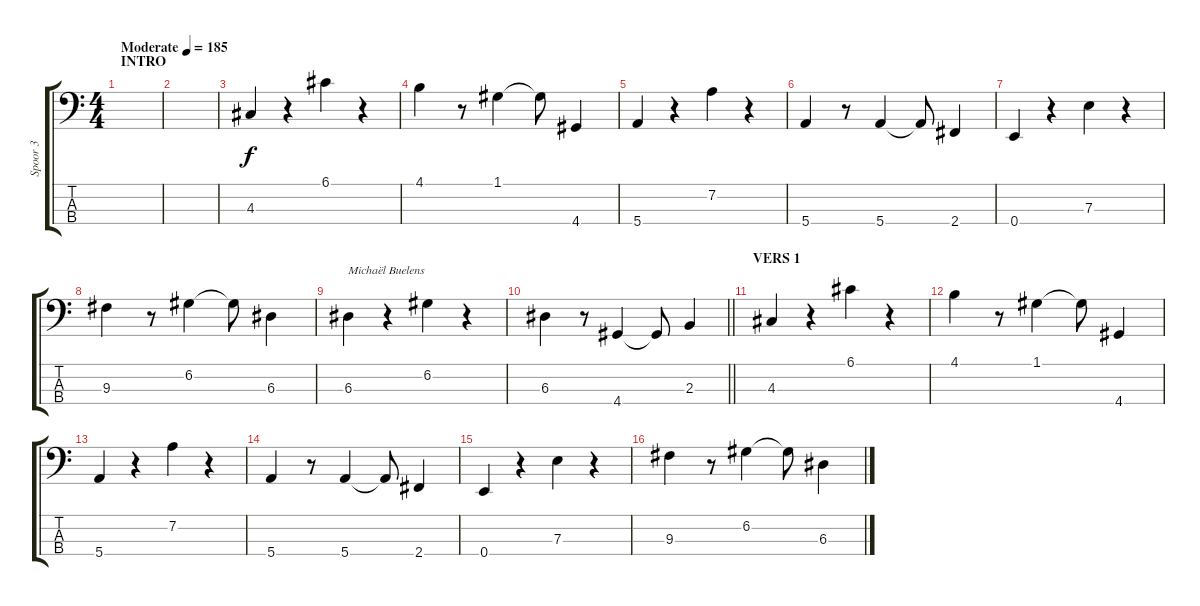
\track ("Spoor 3" "Spoor 3") {instrument electricbassfinger}
\staff {score tabs}
\tuning (G2 D2 A1 E1) {hide}
\ts (4 4)
\section ("" "INTRO")
\tempo (185 "Moderate")
\clef f4
\ks c
|
|
4.3.4 r.4 6.1.4 r.4 |
4.1.4 r.8 1.1.4 1.1{t}.8 4.4.4 |
5.4.4 r.4 7.2.4 r.4 |
5.4.4 r.8 5.4.4 5.4{t}.8 2.4.4 |
0.4.4 r.4 7.3.4 r.4 |
9.3.4 r.8 6.2.4 6.2{t}.8 6.3.4 |
6.3.4{txt "Michaël Buelens"} r.4 6.2.4 r.4 |
\barLineRight lightlight
6.3.4 r.8 4.4.4 4.4{t}.8 2.3.4 |
\section ("" "VERS 1")
4.3.4 r.4 6.1.4 r.4 |
4.1.4 r.8 1.1.4 1.1{t}.8 4.4.4 |
5.4.4 r.4 7.2.4 r.4 |
5.4.4 r.8 5.4.4 5.4{t}.8 2.4.4 |
0.4.4 r.4 7.3.4 r.4 |
9.3.4 r.8 6.2.4 6.2{t}.8 6.3.4
